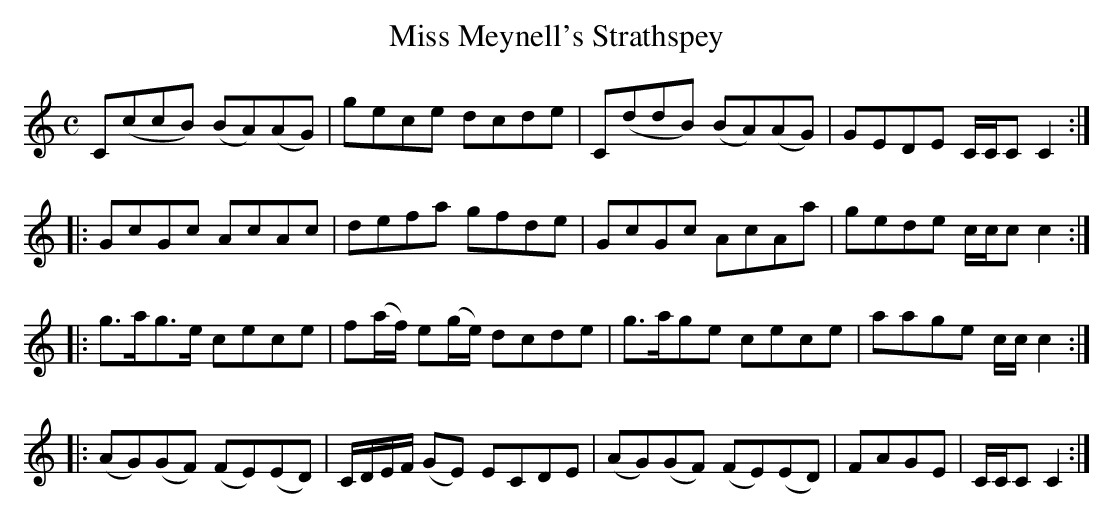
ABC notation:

X:1
T:Miss Meynell's Strathspey
M:C
L:1/8
K: C
C(ccB) (BA)(AG)|gece dcde|C(ddB) (BA)(AG)|GEDE C/C/C C2:|
|:GcGc AcAc|defa gfde|GcGc AcAa|gede c/c/c c2:|
|:g>ag>e cece|f(a/f/) e(g/e/) dcde|g>age cece|aage c/c/ c2:|
|:(AG)(GF) (FE)(ED)|C/D/E/F/ (GE) ECDE|(AG)(GF) (FE)(ED)|FAGE|C/C/C C2:|
